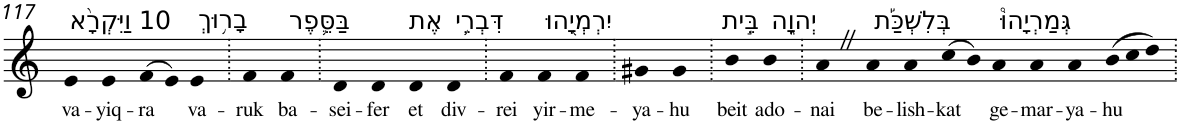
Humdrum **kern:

**kern	**text
*part1	*part1
*staff1	*staff1
*I"Piano	*
*I'Pno	*
!!LO:PB:g=z
*clefG2	*
*k[]	*
=117	=117
!LO:TX:a:t=10 וַיִּקְרָ֨א	!
!	!LO:LY:b
4e	va-
!	!LO:LY:b
4e	-yiq-
!	!LO:LY:b
(>8f	-ra
8e)	.
!LO:TX:a:t=בָר֥וּךְ	!
!	!LO:LY:b
4e	va-
=118.	=118.
!	!LO:LY:b
4f	-ruk
!LO:TX:a:t=בַּסֵּ֛פֶר	!
!	!LO:LY:b
4f	ba-
=119.	=119.
!	!LO:LY:b
4d	-sei-
!	!LO:LY:b
4d	-fer
!LO:TX:a:t=אֶת	!
!	!LO:LY:b
4d	et
!LO:TX:a:t=דִּבְרֵ֥י	!
!	!LO:LY:b
4d	div-
=120.	=120.
!	!LO:LY:b
4f	-rei
!LO:TX:a:t=יִרְמְיָ֖הוּ	!
!	!LO:LY:b
4f	yir-
!	!LO:LY:b
4f	-me-
=121.	=121.
!	!LO:LY:b
4g#X	-ya-
!	!LO:LY:b
4g#	-hu
=122.	=122.
!LO:TX:a:t=בֵּ֣ית	!
!	!LO:LY:b
4b	beit
!LO:TX:a:t=יְהוָ֑ה	!
!	!LO:LY:b
4b	ado-
=123.	=123.
!	!LO:LY:b
4aZ	-nai
!LO:TX:a:t=בְּלִשְׁכַּ֡ת	!
!	!LO:LY:b
4a	be-
!	!LO:LY:b
4a	-lish-
!	!LO:LY:b
(>8cc	-kat
8b)	.
!LO:TX:a:t=גְּמַרְיָהוּ֩	!
!	!LO:LY:b
4a	ge-
!	!LO:LY:b
4a	-mar-
!	!LO:LY:b
4a	-ya-
*Xtuplet	*
!	!LO:LY:b
(>12b	-hu
12cc	.
12dd)	.
=.	=.
*-	*-
